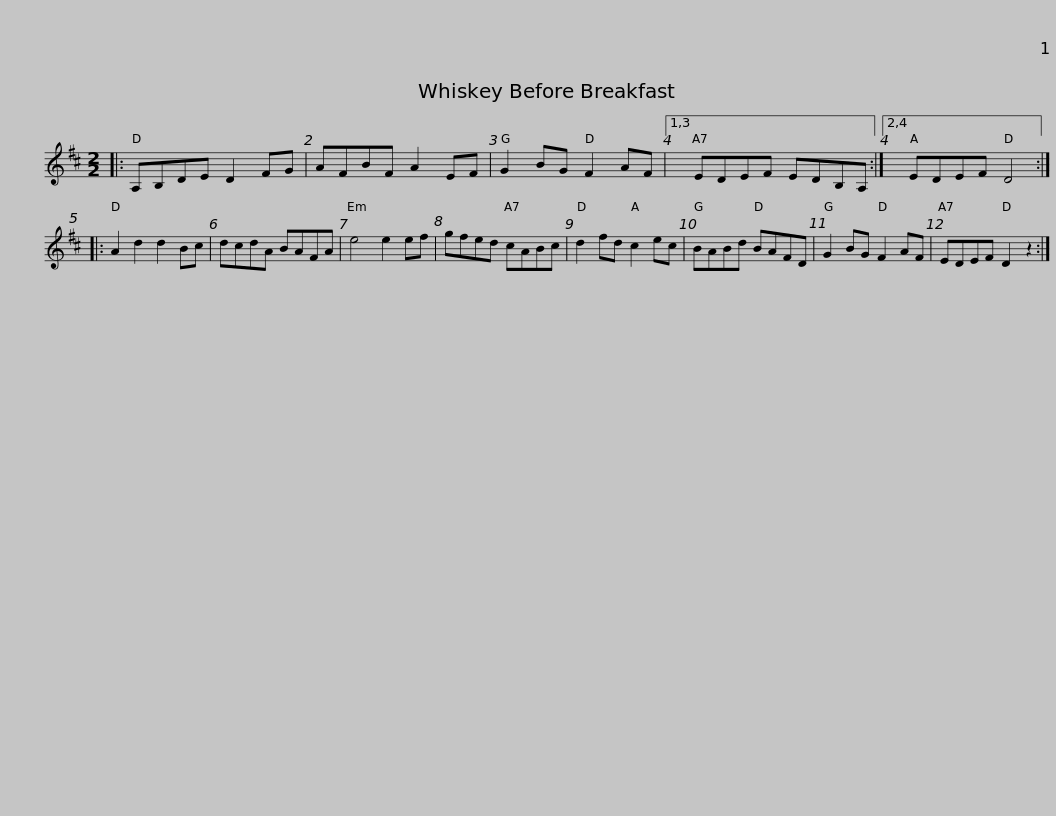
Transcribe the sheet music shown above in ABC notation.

X:1
L:1/8
M:2/2
I:linebreak $
K:D
V:1 treble
V:1
|: A,B,DE D2 FG | AFBF A2 EF | G2 BG F2 AF |1,3 EDEF EDB,A, :|2,4 EDEF D4 :: %5
 A2 d2 d2 Bc |$ dcdA BAFA | e4 e2 ef | gfed cABc | d2 fd c2 ec | %10
 BABd BAFD | G2 BG F2 AF |$ EDEF D2 z2 :| %13
